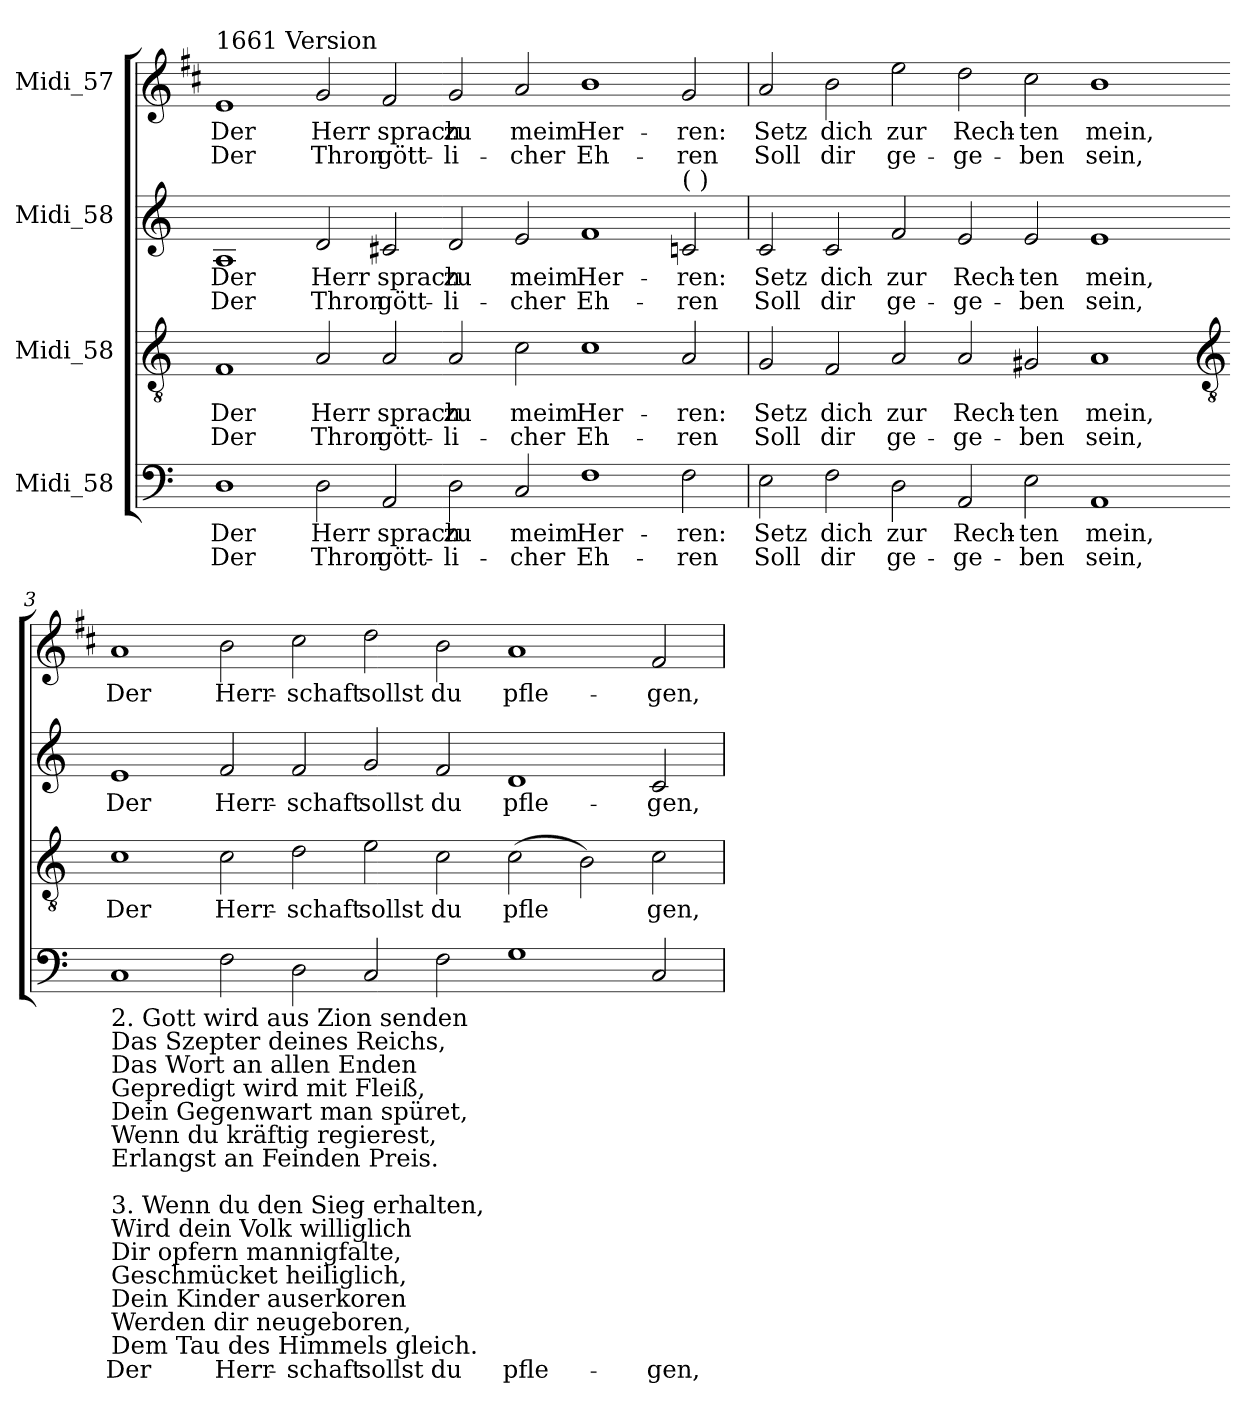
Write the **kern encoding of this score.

**kern	**text	**text	**kern	**text	**text	**kern	**text	**text	**kern	**text	**text
*part4	*part4	*part4	*part3	*part3	*part3	*part2	*part2	*part2	*part1	*part1	*part1
*staff4	*staff4	*staff4	*staff3	*staff3	*staff3	*staff2	*staff2	*staff2	*staff1	*staff1	*staff1
*I"Midi_58	*	*	*I"Midi_58	*	*	*I"Midi_58	*	*	*I"Midi_57	*	*
*clefF4	*	*	*clefGv2	*	*	*clefG2	*	*	*clefG2	*	*
*	*	*	*	*	*	*	*	*	*ITrd1c2	*	*
*k[]	*	*	*k[]	*	*	*k[]	*	*	*k[]	*	*
*C:	*	*	*C:	*	*	*C:	*	*	*C:	*	*
=1	=1	=1	=1	=1	=1	=1	=1	=1	=1	=1	=1
!	!	!	!	!	!	!	!	!	!LO:TX:a:t=1661 Version	!	!
!	!LO:LY:b	!LO:LY:b	!	!LO:LY:b	!LO:LY:b	!	!LO:LY:b	!LO:LY:b	!	!LO:LY:b	!LO:LY:b
1D	Der	Der	1F	Der	Der	1A	Der	Der	1d	Der	Der
!	!LO:LY:b	!LO:LY:b	!	!LO:LY:b	!LO:LY:b	!	!LO:LY:b	!LO:LY:b	!	!LO:LY:b	!LO:LY:b
2D	Herr	Thron	2A	Herr	Thron	2d	Herr	Thron	2f	Herr	Thron
!	!LO:LY:b	!LO:LY:b	!	!LO:LY:b	!LO:LY:b	!	!LO:LY:b	!LO:LY:b	!	!LO:LY:b	!LO:LY:b
2AA	sprach	gött-	2A	sprach	gött-	2c#X	sprach	gött-	2e	sprach	gött-
!	!LO:LY:b	!LO:LY:b	!	!LO:LY:b	!LO:LY:b	!	!LO:LY:b	!LO:LY:b	!	!LO:LY:b	!LO:LY:b
2D	-zu	li-	2A	-zu	li-	2d	-zu	li-	2f	-zu	li-
!	!LO:LY:b	!LO:LY:b	!	!LO:LY:b	!LO:LY:b	!	!LO:LY:b	!LO:LY:b	!	!LO:LY:b	!LO:LY:b
2C	-meim	cher	2c	-meim	cher	2e	-meim	cher	2g	-meim	cher
!	!LO:LY:b	!LO:LY:b	!	!LO:LY:b	!LO:LY:b	!	!LO:LY:b	!LO:LY:b	!	!LO:LY:b	!LO:LY:b
1F	Her-	-Eh-	1c	Her-	-Eh-	1f	Her-	-Eh-	1a	Her-	-Eh-
!	!	!	!	!	!	!LO:TX:a:t=(  )	!	!	!	!	!
!	!LO:LY:b	!LO:LY:b	!	!LO:LY:b	!LO:LY:b	!	!LO:LY:b	!LO:LY:b	!	!LO:LY:b	!LO:LY:b
2F	-ren:	ren	2A	-ren:	ren	2c	-ren:	ren	2f	-ren:	ren
=2	=2	=2	=2	=2	=2	=2	=2	=2	=2	=2	=2
!	!LO:LY:b	!LO:LY:b	!	!LO:LY:b	!LO:LY:b	!	!LO:LY:b	!LO:LY:b	!	!LO:LY:b	!LO:LY:b
2E	Setz	Soll	2G	Setz	Soll	2c	Setz	Soll	2g	Setz	Soll
!	!LO:LY:b	!LO:LY:b	!	!LO:LY:b	!LO:LY:b	!	!LO:LY:b	!LO:LY:b	!	!LO:LY:b	!LO:LY:b
2F	dich	dir	2F	dich	dir	2c	dich	dir	2a	dich	dir
!	!LO:LY:b	!LO:LY:b	!	!LO:LY:b	!LO:LY:b	!	!LO:LY:b	!LO:LY:b	!	!LO:LY:b	!LO:LY:b
2D	zur	ge-	2A	zur	ge-	2f	zur	ge-	2dd	zur	ge-
!	!LO:LY:b	!LO:LY:b	!	!LO:LY:b	!LO:LY:b	!	!LO:LY:b	!LO:LY:b	!	!LO:LY:b	!LO:LY:b
2AA	-Rech-	-ge-	2A	-Rech-	-ge-	2e	-Rech-	-ge-	2cc	-Rech-	-ge-
!	!LO:LY:b	!LO:LY:b	!	!LO:LY:b	!LO:LY:b	!	!LO:LY:b	!LO:LY:b	!	!LO:LY:b	!LO:LY:b
2E	-ten	ben	2G#X	-ten	ben	2e	-ten	ben	2b	-ten	ben
!	!LO:LY:b	!LO:LY:b	!	!LO:LY:b	!LO:LY:b	!	!LO:LY:b	!LO:LY:b	!	!LO:LY:b	!LO:LY:b
1AA	mein,	sein,	1A	mein,	sein,	1e	mein,	sein,	1a	mein,	sein,
!!LO:LB:g=z
=3-	=3-	=3-	=3-	=3-	=3-	=3-	=3-	=3-	=3-	=3-	=3-
*	*	*	*clefGv2	*	*	*	*	*	*	*	*
!LO:TX:b:t=2. Gott wird aus Zion senden\nDas Szepter deines Reichs,\nDas Wort an allen Enden\nGepredigt wird mit Fleiß,\nDein Gegenwart man spüret,\nWenn du kräftig regierest,\nErlangst an Feinden Preis.\n\n3. Wenn du den Sieg erhalten,\nWird dein Volk williglich\nDir opfern mannigfalte,\nGeschmücket heiliglich,\nDein Kinder auserkoren\nWerden dir neugeboren,\nDem Tau des Himmels gleich.	!	!	!	!	!	!	!	!	!	!	!
!	!LO:LY:b	!	!	!LO:LY:b	!	!	!LO:LY:b	!	!	!LO:LY:b	!
1C	Der	.	1c	Der	.	1e	Der	.	1g	Der	.
!	!LO:LY:b	!	!	!LO:LY:b	!	!	!LO:LY:b	!	!	!LO:LY:b	!
2F	Herr-	.	2c	Herr-	.	2f	Herr-	.	2a	Herr-	.
!	!LO:LY:b	!	!	!LO:LY:b	!	!	!LO:LY:b	!	!	!LO:LY:b	!
2D	-schaft	.	2d	-schaft	.	2f	-schaft	.	2b	-schaft	.
!	!LO:LY:b	!	!	!LO:LY:b	!	!	!LO:LY:b	!	!	!LO:LY:b	!
2C	sollst	.	2e	sollst	.	2g	sollst	.	2cc	sollst	.
!	!LO:LY:b	!	!	!LO:LY:b	!	!	!LO:LY:b	!	!	!LO:LY:b	!
2F	du	.	2c	du	.	2f	du	.	2a	du	.
!	!LO:LY:b	!	!	!LO:LY:b	!	!	!LO:LY:b	!	!	!LO:LY:b	!
1G	pfle-	.	(>2c	pfle	.	1d	pfle-	.	1g	pfle-	.
.	.	.	2B)	.	.	.	.	.	.	.	.
!	!LO:LY:b	!	!	!LO:LY:b	!	!	!LO:LY:b	!	!	!LO:LY:b	!
2C	-gen,	.	2c	gen,	.	2c	-gen,	.	2e	-gen,	.
=	=	=	=	=	=	=	=	=	=	=	=
*-	*-	*-	*-	*-	*-	*-	*-	*-	*-	*-	*-
